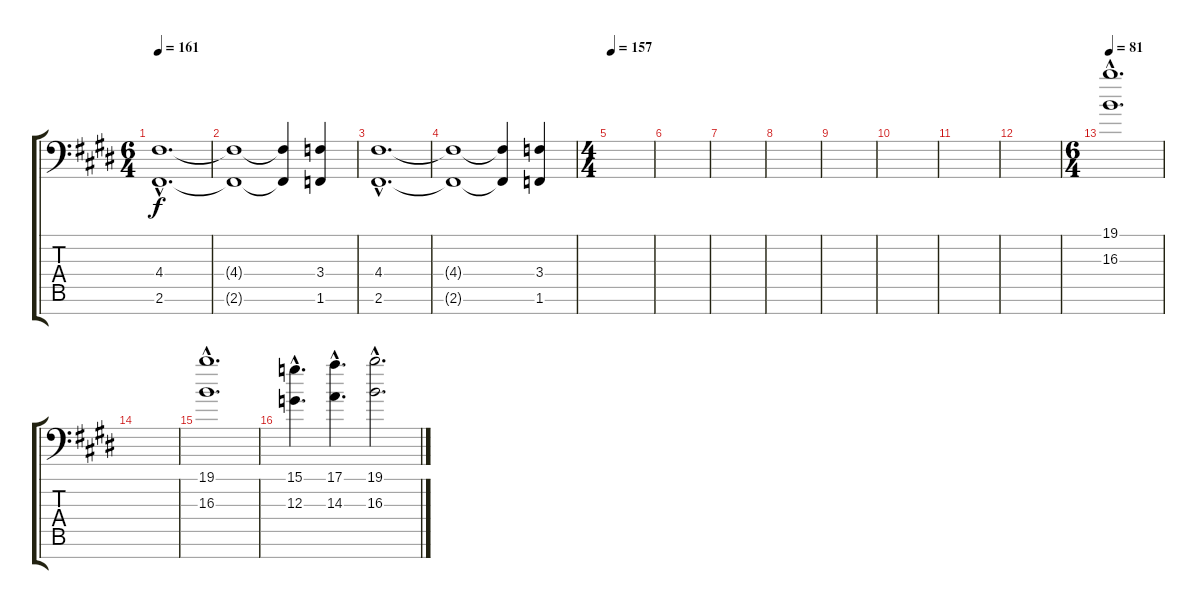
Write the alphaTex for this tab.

\track "" {instrument lead2sawtooth}
\staff {score tabs}
\tuning (E4 B3 G3 D3 A2 E2 C-1) {hide}
\ts (6 4)
\tempo 161
\clef f4
\ks e
(4.4{hac} 2.6{hac}).1{d dy f volume 10 balance 2 instrument lead2sawtooth} |
(4.4{t} 2.6{t}).1 (4.4{t} 2.6{t}).4 (3.4 1.6).4{balance 14} |
(4.4{hac} 2.6{hac}).1{d} |
(4.4{t} 2.6{t}).1 (4.4{t} 2.6{t}).4 (3.4 1.6).4 |
\ts (4 4)
\tempo 157
|
|
|
|
|
|
|
|
\ts (6 4)
\tempo 81
(19.1{hac} 16.3{hac}).1{d volume 13 balance 8 instrument tubularbells} |
|
(19.1{hac} 16.3{hac}).1{d} |
(15.1{hac} 12.3{hac}).4{d} (17.1{hac} 14.3{hac}).4{d} (19.1{hac} 16.3{hac}).2{d}
